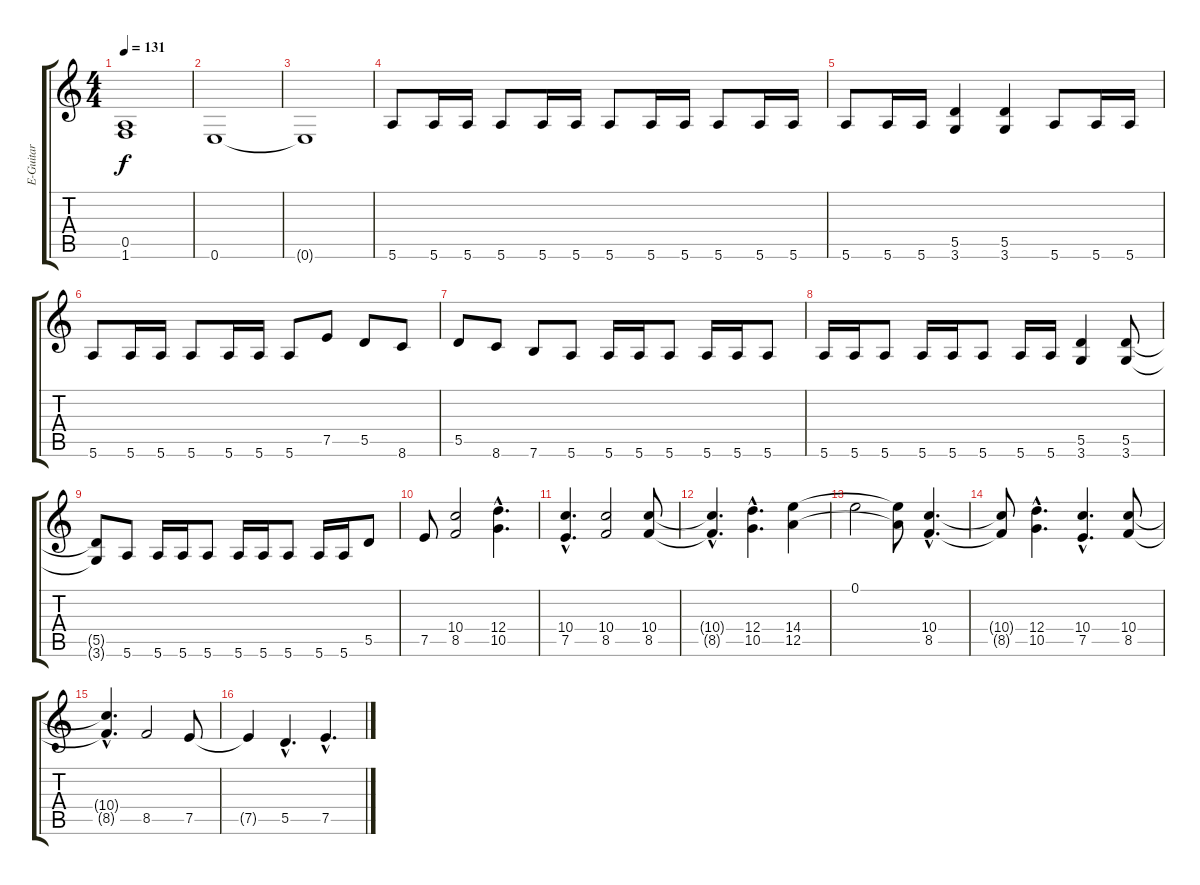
\track ("E-Guitar" "E-Guitar") {instrument distortionguitar}
\staff {score tabs}
\tuning (E4 B3 G3 D3 A2 E2) {hide}
\ts (4 4)
\tempo 131
\clef g2
\ks c
(0.5{t} 1.6{t}).1{dy f} |
0.6.1 |
0.6{t}.1 |
5.6.8 5.6.16 5.6.16 5.6.8 5.6.16 5.6.16 5.6.8 5.6.16 5.6.16 5.6.8 5.6.16 5.6.16 |
5.6.8 5.6.16 5.6.16 (5.5 3.6).4 (5.5 3.6).4 5.6.8 5.6.16 5.6.16 |
5.6.8 5.6.16 5.6.16 5.6.8 5.6.16 5.6.16 5.6.8 7.5.8 5.5.8 8.6.8 |
5.5.8 8.6.8 7.6.8 5.6.8 5.6.16 5.6.16 5.6.8 5.6.16 5.6.16 5.6.8 |
5.6.16 5.6.16 5.6.8 5.6.16 5.6.16 5.6.8 5.6.16 5.6.16 (5.5 3.6).4 (5.5 3.6).8 |
(5.5{t} 3.6{t}).8 5.6.8 5.6.16 5.6.16 5.6.8 5.6.16 5.6.16 5.6.8 5.6.16 5.6.16 5.5.8 |
7.5.8 (10.4 8.5).2 (12.4{hac} 10.5{hac}).4{d} |
(10.4{hac} 7.5{hac}).4{d} (10.4 8.5).2 (10.4 8.5).8 |
(10.4{hac t} 8.5{hac t}).4{d} (12.4{hac} 10.5{hac}).4{d} (14.4 12.5).4 |
0.1.2 (14.4{t} 12.5{t}).8 (10.4{hac} 8.5{hac}).4{d} |
(10.4{t} 8.5{t}).8 (12.4{hac} 10.5{hac}).4{d} (10.4{hac} 7.5{hac}).4{d} (10.4 8.5).8 |
(10.4{hac t} 8.5{hac t}).4{d} 8.5.2 7.5.8 |
7.5{t}.4 5.5{hac}.4{d} 7.5{hac}.4{d}
